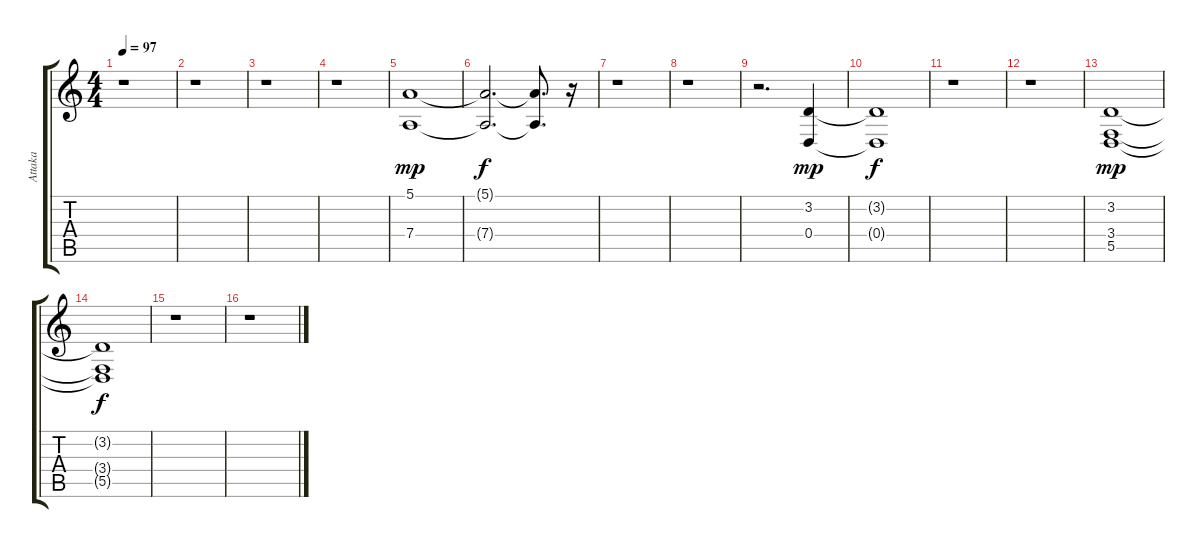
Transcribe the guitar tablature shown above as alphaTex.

\track ("Attaka" "Attaka") {instrument synthstrings2}
\staff {score tabs}
\tuning (E4 B3 G3 D3 A2 E2) {hide}
\ts (4 4)
\tempo 97
\clef g2
\ks c
r.1{dy f} |
r.1 |
r.1 |
r.1 |
(5.1 7.4).1{dy mp volume 7} |
(5.1{t} 7.4{t}).2{d dy f} (5.1{t} 7.4{t}).8{d} r.16 |
r.1 |
r.1 |
r.2{d} (3.2 0.4).4{dy mp volume 7} |
(3.2{t} 0.4{t}).1{dy f} |
r.1 |
r.1 |
(3.2 3.4 5.5).1{dy mp volume 6} |
(3.2{t} 3.4{t} 5.5{t}).1{dy f} |
r.1 |
r.1
